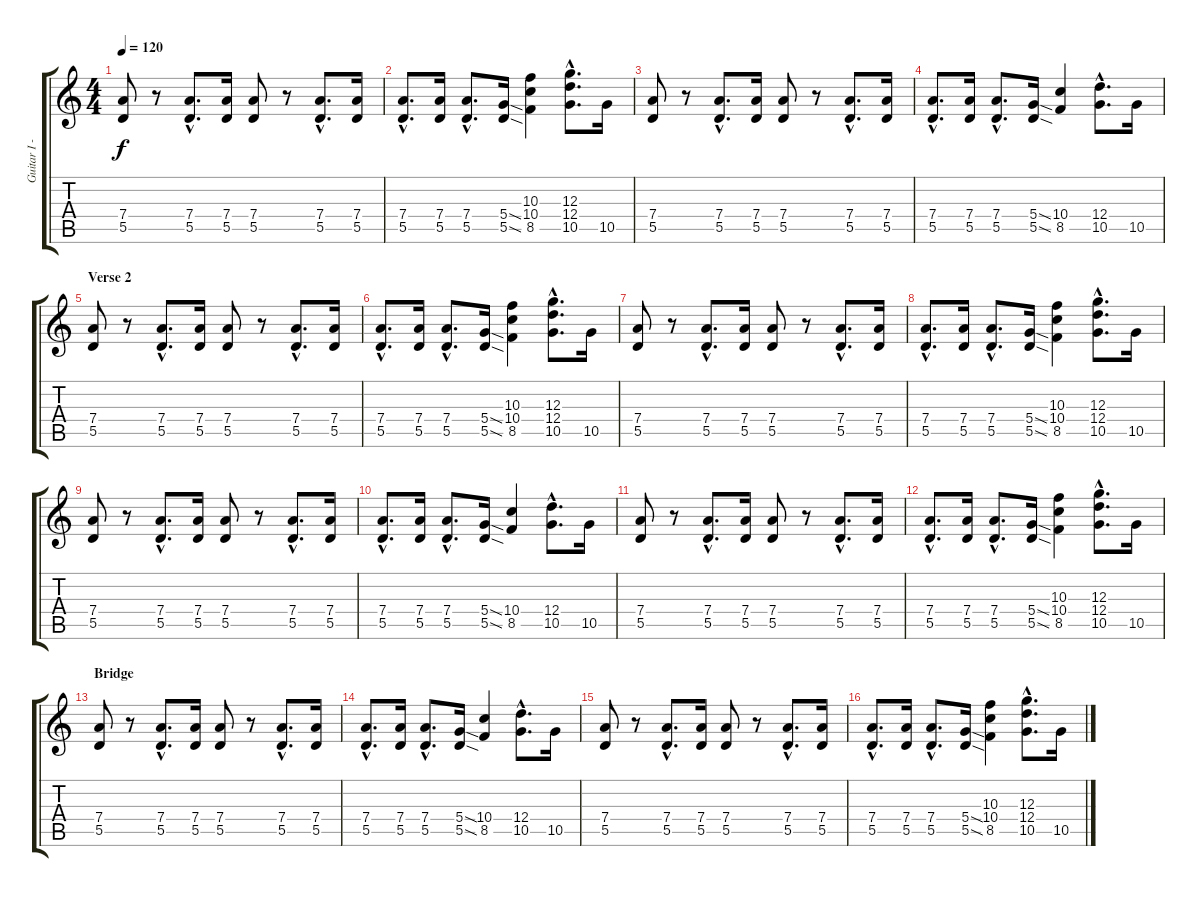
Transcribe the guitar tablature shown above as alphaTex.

\track ("Guitar I - Rytm (Right)" "Guitar I -") {instrument distortionguitar}
\staff {score tabs}
\tuning (E4 B3 G3 D3 A2 E2) {hide}
\ts (4 4)
\tempo 120
\clef g2
\ks c
(7.4 5.5).8{dy f} r.8 (7.4{hac} 5.5{hac}).8{d} (7.4 5.5).16 (7.4 5.5).8 r.8 (7.4{hac} 5.5{hac}).8{d} (7.4 5.5).16 |
(7.4{hac} 5.5{hac}).8{d} (7.4 5.5).16 (7.4{hac} 5.5{hac}).8{d} (5.4{sod} 5.5{sod}).16 (10.3 10.4 8.5).4 (12.3{hac} 12.4{hac} 10.5{hac}).8{d} 10.5.16 |
(7.4 5.5).8 r.8 (7.4{hac} 5.5{hac}).8{d} (7.4 5.5).16 (7.4 5.5).8 r.8 (7.4{hac} 5.5{hac}).8{d} (7.4 5.5).16 |
(7.4{hac} 5.5{hac}).8{d} (7.4 5.5).16 (7.4{hac} 5.5{hac}).8{d} (5.4{sod} 5.5{sod}).16 (10.4 8.5).4 (12.4{hac} 10.5{hac}).8{d} 10.5.16 |
\section ("" "Verse 2")
(7.4 5.5).8 r.8 (7.4{hac} 5.5{hac}).8{d} (7.4 5.5).16 (7.4 5.5).8 r.8 (7.4{hac} 5.5{hac}).8{d} (7.4 5.5).16 |
(7.4{hac} 5.5{hac}).8{d} (7.4 5.5).16 (7.4{hac} 5.5{hac}).8{d} (5.4{sod} 5.5{sod}).16 (10.3 10.4 8.5).4 (12.3{hac} 12.4{hac} 10.5{hac}).8{d} 10.5.16 |
(7.4 5.5).8 r.8 (7.4{hac} 5.5{hac}).8{d} (7.4 5.5).16 (7.4 5.5).8 r.8 (7.4{hac} 5.5{hac}).8{d} (7.4 5.5).16 |
(7.4{hac} 5.5{hac}).8{d} (7.4 5.5).16 (7.4{hac} 5.5{hac}).8{d} (5.4{sod} 5.5{sod}).16 (10.3 10.4 8.5).4 (12.3{hac} 12.4{hac} 10.5{hac}).8{d} 10.5.16 |
(7.4 5.5).8 r.8 (7.4{hac} 5.5{hac}).8{d} (7.4 5.5).16 (7.4 5.5).8 r.8 (7.4{hac} 5.5{hac}).8{d} (7.4 5.5).16 |
(7.4{hac} 5.5{hac}).8{d} (7.4 5.5).16 (7.4{hac} 5.5{hac}).8{d} (5.4{sod} 5.5{sod}).16 (10.4 8.5).4 (12.4{hac} 10.5{hac}).8{d} 10.5.16 |
(7.4 5.5).8 r.8 (7.4{hac} 5.5{hac}).8{d} (7.4 5.5).16 (7.4 5.5).8 r.8 (7.4{hac} 5.5{hac}).8{d} (7.4 5.5).16 |
(7.4{hac} 5.5{hac}).8{d} (7.4 5.5).16 (7.4{hac} 5.5{hac}).8{d} (5.4{sod} 5.5{sod}).16 (10.3 10.4 8.5).4 (12.3{hac} 12.4{hac} 10.5{hac}).8{d} 10.5.16 |
\section ("" "Bridge")
(7.4 5.5).8 r.8 (7.4{hac} 5.5{hac}).8{d} (7.4 5.5).16 (7.4 5.5).8 r.8 (7.4{hac} 5.5{hac}).8{d} (7.4 5.5).16 |
(7.4{hac} 5.5{hac}).8{d} (7.4 5.5).16 (7.4{hac} 5.5{hac}).8{d} (5.4{sod} 5.5{sod}).16 (10.4 8.5).4 (12.4{hac} 10.5{hac}).8{d} 10.5.16 |
(7.4 5.5).8 r.8 (7.4{hac} 5.5{hac}).8{d} (7.4 5.5).16 (7.4 5.5).8 r.8 (7.4{hac} 5.5{hac}).8{d} (7.4 5.5).16 |
(7.4{hac} 5.5{hac}).8{d} (7.4 5.5).16 (7.4{hac} 5.5{hac}).8{d} (5.4{sod} 5.5{sod}).16 (10.3 10.4 8.5).4 (12.3{hac} 12.4{hac} 10.5{hac}).8{d} 10.5.16
